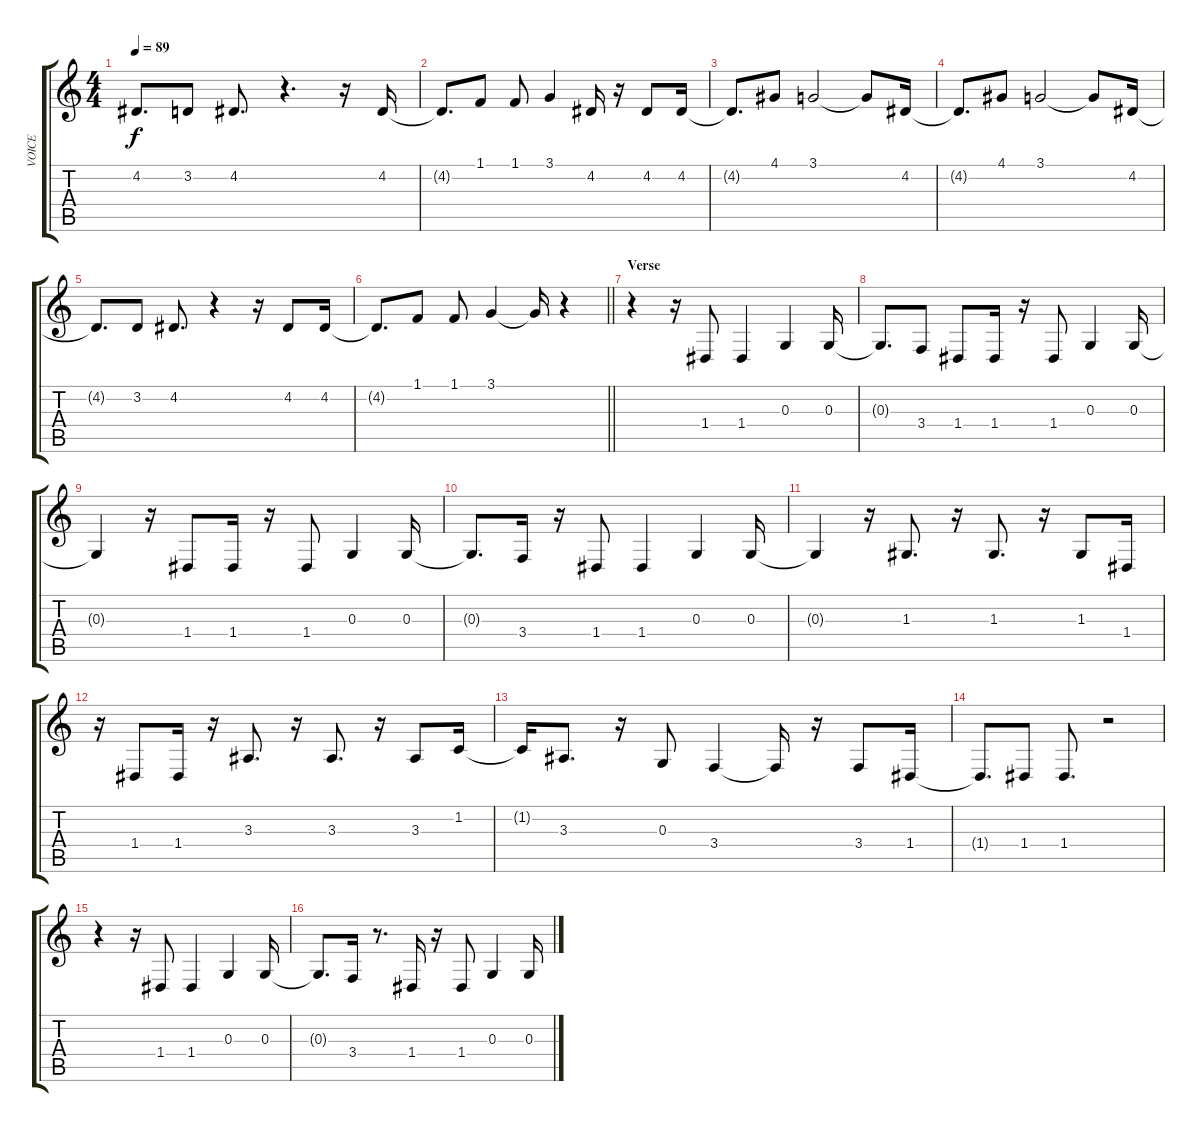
\track ("VOICE" "VOICE") {instrument flute}
\staff {score tabs}
\tuning (E4 B3 G3 D3 A2 E2) {hide}
\ts (4 4)
\tempo 89
\clef g2
\ks c
4.2{t}.8{d dy f} 3.2.8 4.2.8{d} r.4{d} r.16 4.2.16 |
4.2{t}.8{d} 1.1.8 1.1.8 3.1.4 4.2.16 r.16 4.2.8 4.2.16 |
4.2{t}.8{d} 4.1.8 3.1.2 3.1{t}.8 4.2.16 |
4.2{t}.8{d} 4.1.8 3.1.2 3.1{t}.8 4.2.16 |
4.2{t}.8{d} 3.2.8 4.2.8{d} r.4 r.16 4.2.8 4.2.16 |
\barLineRight lightlight
4.2{t}.8{d} 1.1.8 1.1.8 3.1.4 3.1{t}.16 r.4 |
\section ("" "Verse")
r.4 r.16 1.4.8 1.4.4 0.3.4 0.3.16 |
0.3{t}.8{d} 3.4.8 1.4.8 1.4.16 r.16 1.4.8 0.3.4 0.3.16 |
0.3{t}.4 r.16 1.4.8 1.4.16 r.16 1.4.8 0.3.4 0.3.16 |
0.3{t}.8{d} 3.4.16 r.16 1.4.8 1.4.4 0.3.4 0.3.16 |
0.3{t}.4 r.16 1.3.8{d} r.16 1.3.8{d} r.16 1.3.8 1.4.16 |
r.16 1.4.8 1.4.16 r.16 3.3.8{d} r.16 3.3.8{d} r.16 3.3.8 1.2.16 |
1.2{t}.16 3.3.8{d} r.16 0.3.8 3.4.4 3.4{t}.16 r.16 3.4.8 1.4.16 |
1.4{t}.8{d} 1.4.8 1.4.8{d} r.2 |
r.4 r.16 1.4.8 1.4.4 0.3.4 0.3.16 |
0.3{t}.8{d} 3.4.16 r.8{d} 1.4.16 r.16 1.4.8 0.3.4 0.3.16
